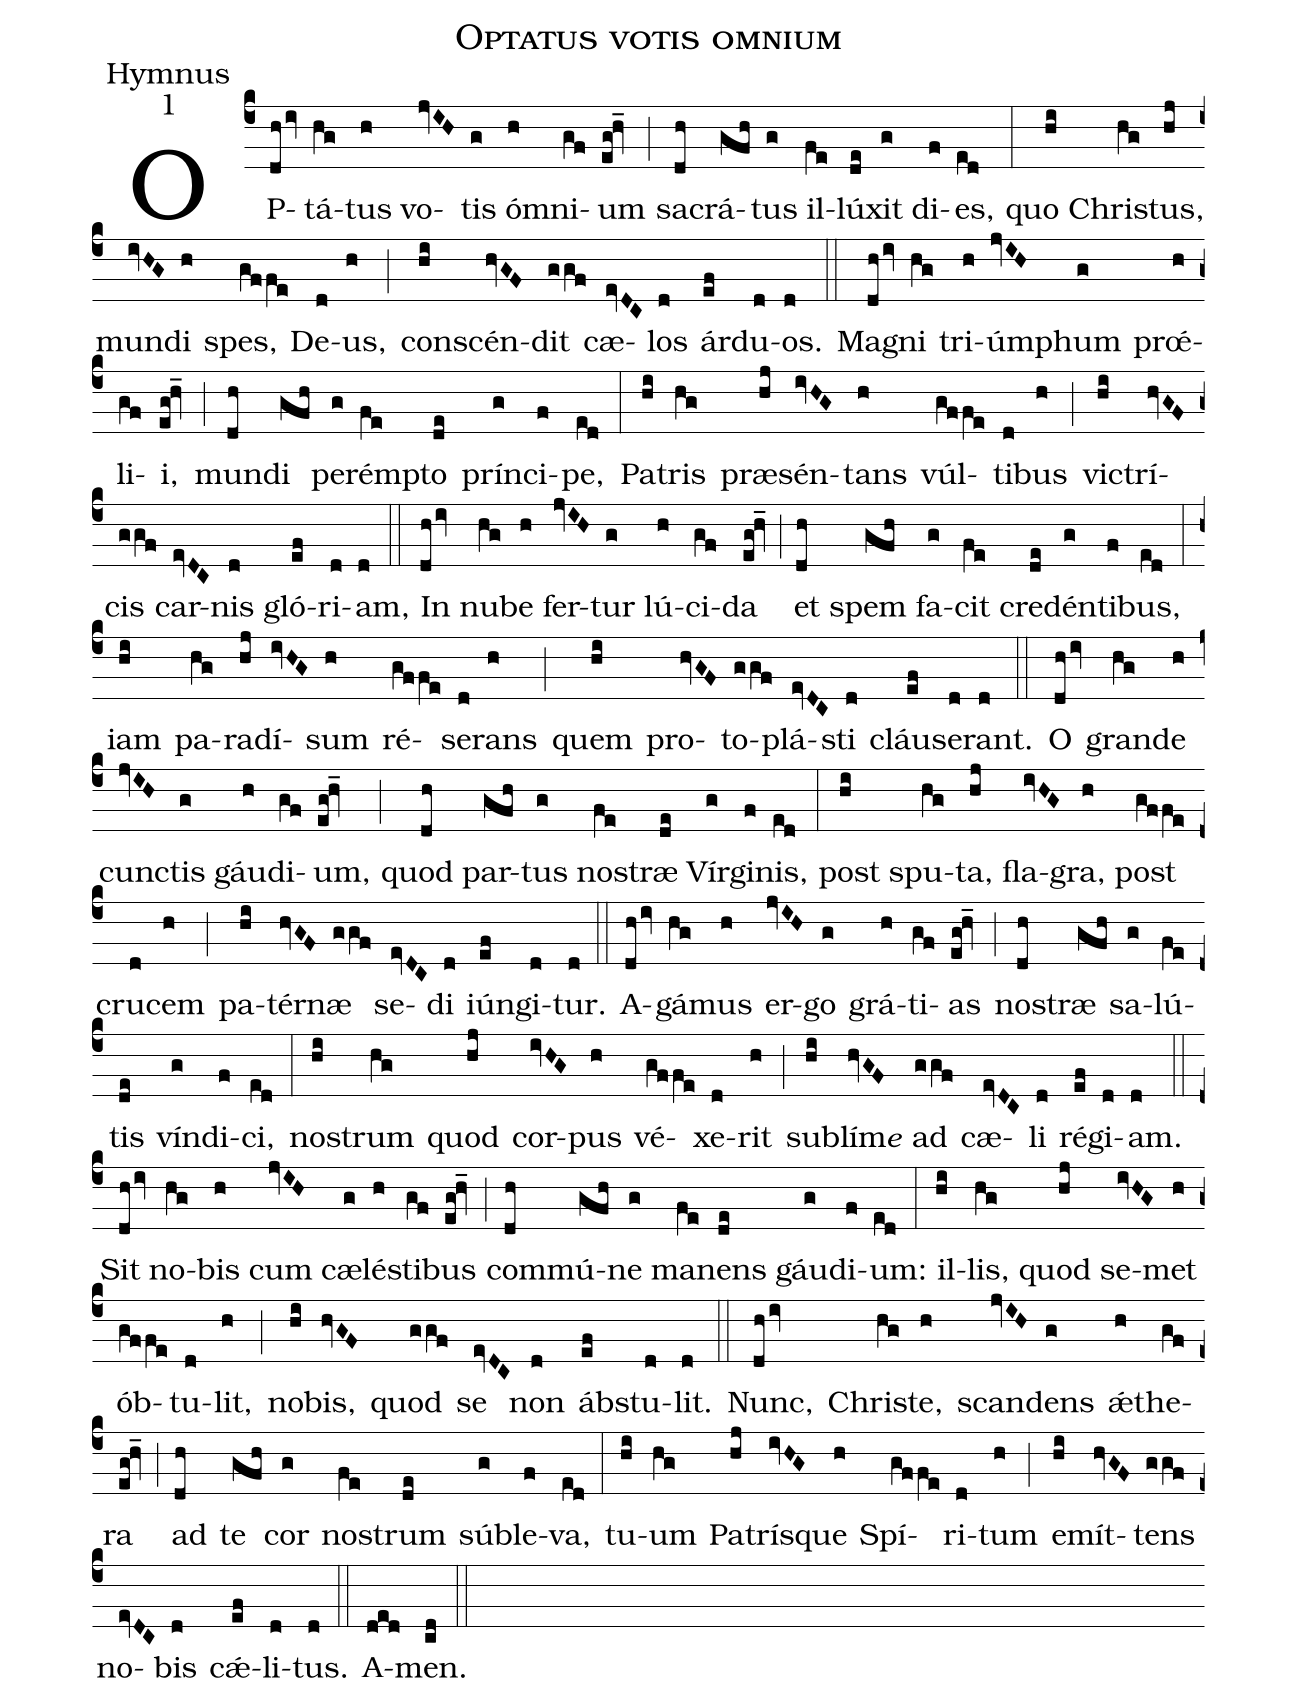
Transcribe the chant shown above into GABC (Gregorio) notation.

name:Optatus votis omnium;
office-part:Hymnus;
mode:1;
%%
(c4)
OP(dhiv)tá(hg)tus(h) vo(jvIH)tis(g) óm(h)ni(gf)um(eg!hv_) (;)
sa(dh)crá(gfh)tus(g) il(fe)lú(de)xit(g) di(f)es,(ed) (:)
quo(hi) Chri(hg)stus,(hj) mun(ivHG)di(h) spes,(gf/fe) De(d)us,(h) (;)
con(hi)scén(hvGF)dit(ggf) cæ(evDC)los(d) ár(ef)du(d)os.(d) (::)

Ma(dhiv)gni(hg) tri(h)úm(jvIH)phum(g) prœ́(h)li(gf)i,(eg!hv_) (;)
mun(dh)di(gfh) pe(g)rém(fe)pto(de) prín(g)ci(f)pe,(ed) (:)
Pa(hi)tris(hg) præ(hj)sén(ivHG)tans(h) vúl(gf/fe)ti(d)bus(h) (;)
vi(hi)ctrí(hvGF)cis(ggf) car(evDC)nis(d) gló(ef)ri(d)am,(d) (::)

In(dhiv) nu(hg)be(h) fer(jvIH)tur(g) lú(h)ci(gf)da(eg!hv_) (;)
et(dh) spem(gfh) fa(g)cit(fe) cre(de)dén(g)ti(f)bus,(ed) (:)
iam(hi) pa(hg)ra(hj)dí(ivHG)sum(h) ré(gf/fe)se(d)rans(h) (;)
quem(hi) pro(hvGF)to(ggf)plá(evDC)sti(d) cláu(ef)se(d)rant.(d) (::)

O(dhiv) gran(hg)de(h) cun(jvIH)ctis(g) gáu(h)di(gf)um,(eg!hv_) (;)
quod(dh) par(gfh)tus(g) no(fe)stræ(de) Vír(g)gi(f)nis,(ed) (:)
post(hi) spu(hg)ta,(hj) fla(ivHG)gra,(h) post(gf/fe) cru(d)cem(h) (;)
pa(hi)tér(hvGF)næ(ggf) se(evDC)di(d) iún(ef)gi(d)tur.(d) (::)

A(dhiv)gá(hg)mus(h) er(jvIH)go(g) grá(h)ti(gf)as(eg!hv_) (;)
no(dh)stræ(gfh) sa(g)lú(fe)tis(de) vín(g)di(f)ci,(ed) (:)
no(hi)strum(hg) quod(hj) cor(ivHG)pus(h) vé(gf/fe)xe(d)rit(h) (;)
su(hi)blí(hvGF)m<e>e</e> {a}d(ggf) cæ(evDC)li(d) ré(ef)gi(d)am.(d) (::)

Sit(dhiv) no(hg)bis(h) cum(jvIH) cæ(g)lé(h)sti(gf)bus(eg!hv_) (;)
com(dh)mú(gfh)ne(g) ma(fe)nens(de) gáu(g)di(f)um:(ed) (:)
il(hi)lis,(hg) quod(hj) se(ivHG)met(h) ób(gf/fe)tu(d)lit,(h) (;)
no(hi)bis,(hvGF) quod(ggf) se(evDC) non(d) áb(ef)stu(d)lit.(d) (::)

Nunc,(dhiv) Chri(hg)ste,(h) scan(jvIH)dens(g) ǽ(h)the(gf)ra(eg!hv_) (;)
ad(dh) te(gfh) cor(g) no(fe)strum(de) sú(g)ble(f)va,(ed) (:)
tu(hi)um(hg) Pa(hj)trís(ivHG)que(h) Spí(gf/fe)ri(d)tum(h) (;)
e(hi)mít(hvGF)tens(ggf) no(evDC)bis(d) cǽ(ef)li(d)tus.(d) (::)

A(ded)men.(cd) (::)
